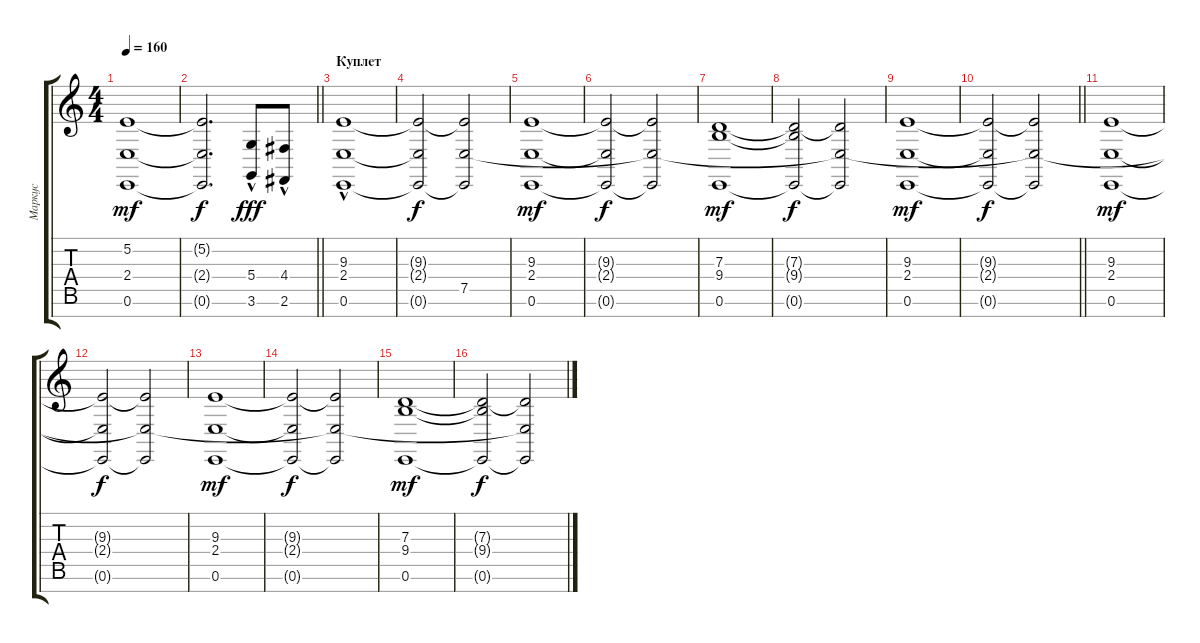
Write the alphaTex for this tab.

\track ("Маркус" "Маркус") {instrument stringensemble1}
\staff {score tabs}
\tuning (E4 B3 G3 D3 A2 E2 B1) {hide}
\ts (4 4)
\tempo 160
\clef g2
\ks c
(5.2 2.4 0.6).1{dy mf} |
\barLineRight lightlight
(5.2{t} 2.4{t} 0.6{t}).2{d dy f} (5.4{hac} 3.6{hac}).8{dy fff volume 16} (4.4{hac} 2.6{hac}).8{volume 16} |
\section ("" "Куплет")
(9.3{hac} 2.4{hac} 0.6{hac}).1{volume 12} |
(9.3{t} 2.4{t} 0.6{t}).2{dy f volume 8} (9.3{t} 7.5 0.6{t}).2{volume 16} |
(9.3 2.4 0.6).1{dy mf volume 8} |
(9.3{t} 2.4{t} 0.6{t}).2{dy f} (9.3{t} 7.5{t} 0.6{t}).2{volume 16} |
(7.3 9.4 0.6).1{dy mf volume 8} |
(7.3{t} 9.4{t} 0.6{t}).2{dy f} (7.3{t} 7.5{t} 0.6{t}).2{volume 16} |
(9.3 2.4 0.6).1{dy mf volume 8} |
\barLineRight lightlight
(9.3{t} 2.4{t} 0.6{t}).2{dy f} (9.3{t} 7.5{t} 0.6{t}).2{volume 16} |
\section ("" " ")
(9.3 2.4 0.6).1{dy mf volume 8} |
(9.3{t} 2.4{t} 0.6{t}).2{dy f} (9.3{t} 7.5{t} 0.6{t}).2{volume 16} |
(9.3 2.4 0.6).1{dy mf volume 8} |
(9.3{t} 2.4{t} 0.6{t}).2{dy f} (9.3{t} 7.5{t} 0.6{t}).2{volume 16} |
(7.3 9.4 0.6).1{dy mf volume 8} |
(7.3{t} 9.4{t} 0.6{t}).2{dy f} (7.3{t} 7.5{t} 0.6{t}).2{volume 16}
